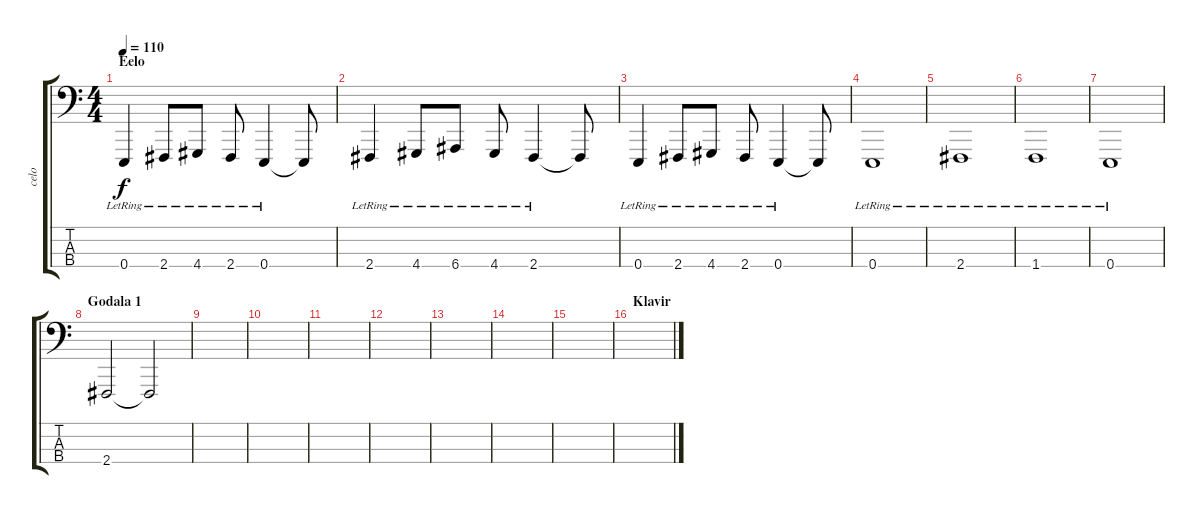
\track ("celo" "celo") {instrument cello}
\staff {score tabs}
\tuning (G2 D2 A1 E1) {hide}
\ts (4 4)
\section ("" "Èelo")
\tempo 110
\clef f4
\ks c
0.4{lr}.4{dy f instrument cello} 2.4{lr}.8 4.4{lr}.8 2.4{lr}.8 0.4{lr}.4 0.4{t}.8 |
2.4{lr}.4 4.4{lr}.8 6.4{lr}.8 4.4{lr}.8 2.4{lr}.4 2.4{t}.8 |
0.4{lr}.4 2.4{lr}.8 4.4{lr}.8 2.4{lr}.8 0.4{lr}.4 0.4{t}.8 |
0.4{lr}.1 |
2.4{lr}.1 |
1.4{lr}.1 |
0.4{lr}.1 |
\section ("" "Godala 1")
2.4.2 2.4{t}.2 |
|
|
|
|
|
|
|
\section ("" "Klavir")
